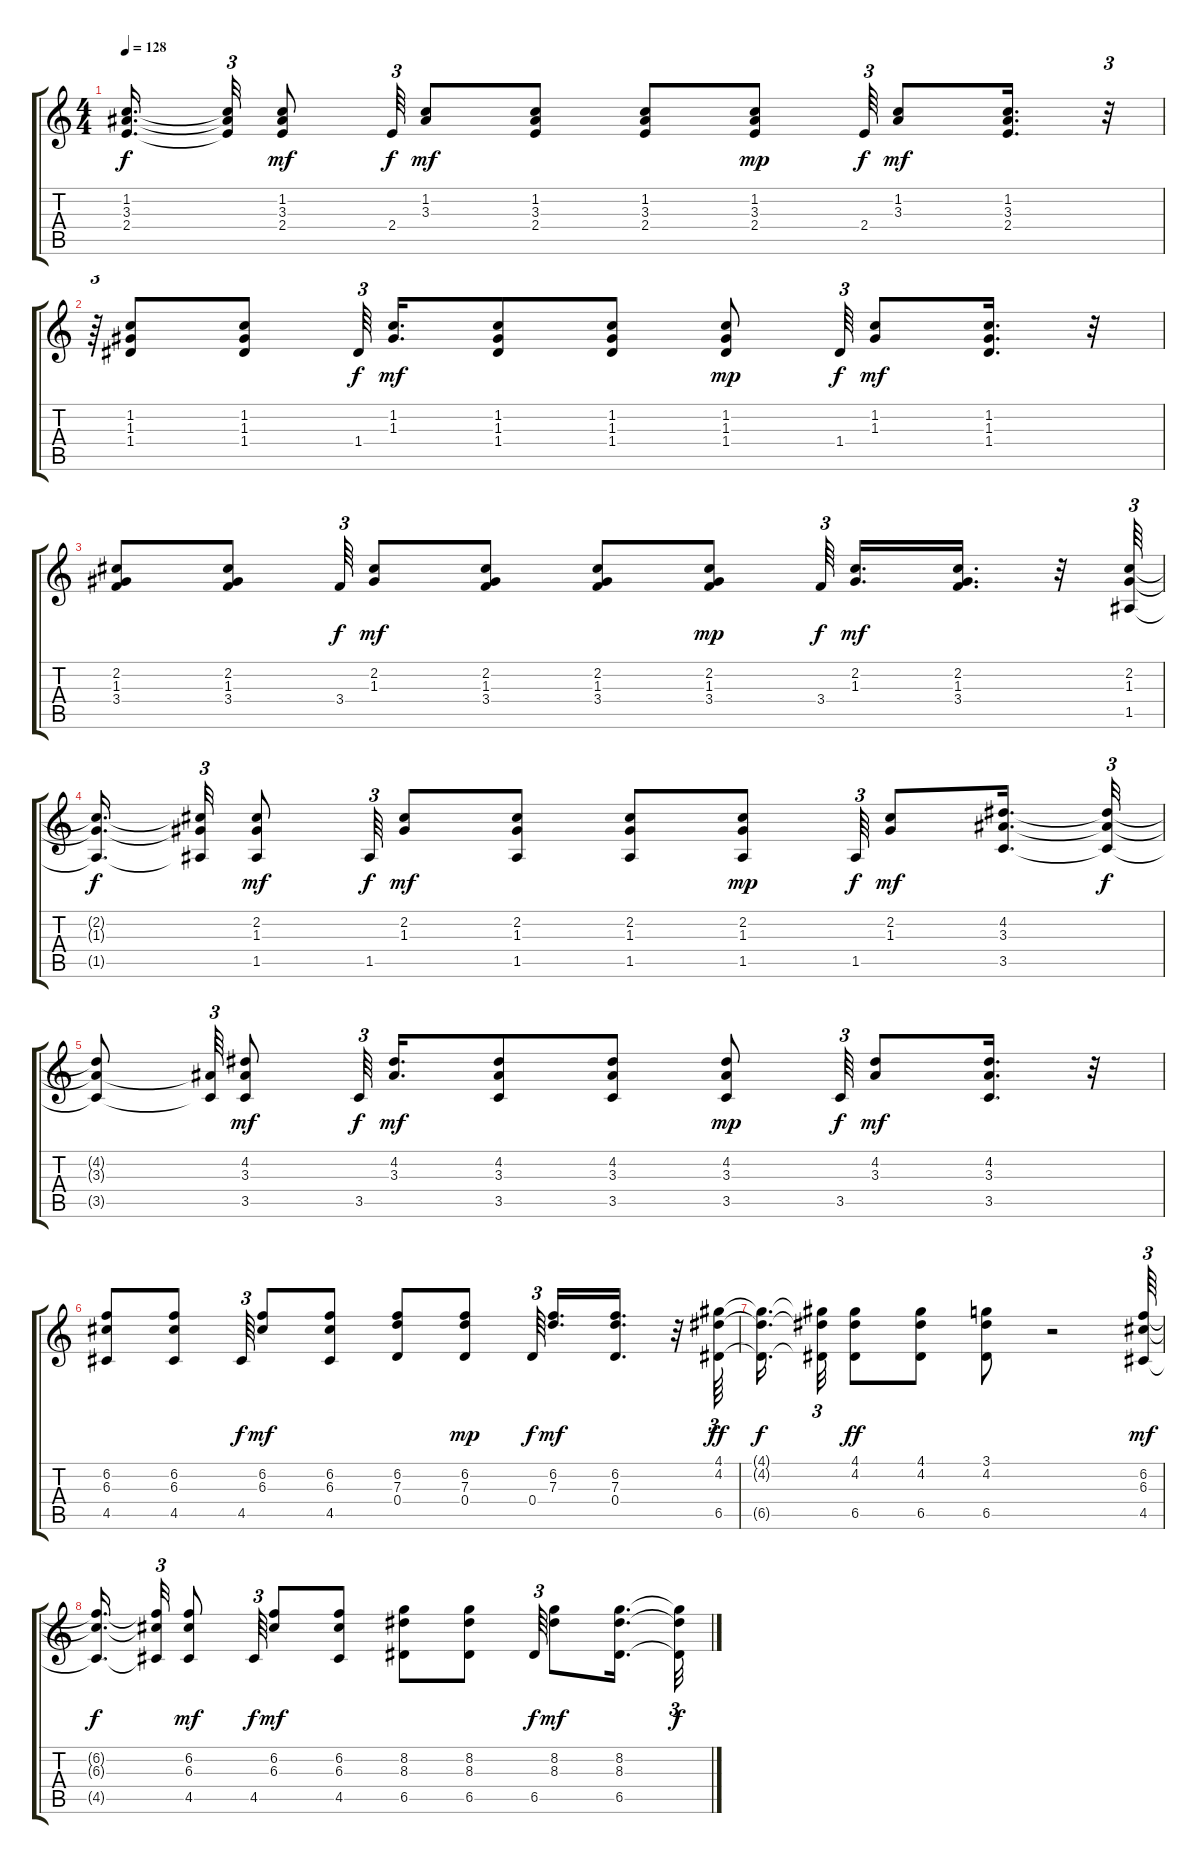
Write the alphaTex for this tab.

\track "" {instrument acousticguitarsteel}
\staff {score tabs}
\tuning (E4 B3 G3 D3 A2 E2) {hide}
\ts (4 4)
\tempo 128
\clef g2
\ks c
(1.2{t} 3.3{t} 2.4{t}).16{d dy f beam splitsecondary} (1.2{t} 3.3{t} 2.4{t}).32{tu (3 2)} (1.2 3.3 2.4).8{dy mf} 2.4.64{tu (3 2) dy f} (1.2 3.3).8{dy mf} (1.2 3.3 2.4).8 (1.2 3.3 2.4).8 (1.2 3.3 2.4).8{dy mp} 2.4.64{tu (3 2) dy f} (1.2 3.3).8{dy mf} (1.2 3.3 2.4).16{d} r.32{tu (3 2)} |
r.64{tu (3 2)} (1.2 1.3 1.4).8 (1.2 1.3 1.4).8 1.4.64{tu (3 2) dy f beam splitsecondary} (1.2 1.3).16{d dy mf} (1.2 1.3 1.4).8 (1.2 1.3 1.4).8 (1.2 1.3 1.4).8{dy mp} 1.4.64{tu (3 2) dy f} (1.2 1.3).8{dy mf} (1.2 1.3 1.4).16{d} r.32 |
(2.2 1.3 3.4).8 (2.2 1.3 3.4).8 3.4.64{tu (3 2) dy f} (2.2 1.3).8{dy mf} (2.2 1.3 3.4).8 (2.2 1.3 3.4).8 (2.2 1.3 3.4).8{dy mp} 3.4.64{tu (3 2) dy f beam splitsecondary} (2.2 1.3).16{d dy mf} (2.2 1.3 3.4).16{d} r.32 (2.2 1.3 1.5).64{tu (3 2)} |
(2.2{t} 1.3{t} 1.5{t}).16{d dy f beam splitsecondary} (2.2{t} 1.3{t} 1.5{t}).32{tu (3 2)} (2.2 1.3 1.5).8{dy mf} 1.5.64{tu (3 2) dy f} (2.2 1.3).8{dy mf} (2.2 1.3 1.5).8 (2.2 1.3 1.5).8 (2.2 1.3 1.5).8{dy mp} 1.5.64{tu (3 2) dy f} (2.2 1.3).8{dy mf} (4.2 3.3 3.5).16{d} (4.2{t} 3.3{t} 3.5{t}).32{tu (3 2) dy f} |
(4.2{t} 3.3{t} 3.5{t}).8 (3.3{t} 3.5{t}).64{tu (3 2)} (4.2 3.3 3.5).8{dy mf} 3.5.64{tu (3 2) dy f beam splitsecondary} (4.2 3.3).16{d dy mf} (4.2 3.3 3.5).8 (4.2 3.3 3.5).8 (4.2 3.3 3.5).8{dy mp} 3.5.64{tu (3 2) dy f} (4.2 3.3).8{dy mf} (4.2 3.3 3.5).16{d} r.32 |
(6.2 6.3 4.5).8 (6.2 6.3 4.5).8 4.5.64{tu (3 2) dy f} (6.2 6.3).8{dy mf} (6.2 6.3 4.5).8 (6.2 7.3 0.4).8 (6.2 7.3 0.4).8{dy mp} 0.4.64{tu (3 2) dy f beam splitsecondary} (6.2 7.3).16{d dy mf} (6.2 7.3 0.4).16{d} r.32 (4.1 4.2 6.5).64{tu (3 2) dy ff} |
(4.1{t} 4.2{t} 6.5{t}).16{d dy f beam splitsecondary} (4.1{t} 4.2{t} 6.5{t}).32{tu (3 2)} (4.1 4.2 6.5).8{dy ff} (4.1 4.2 6.5).8 (3.1 4.2 6.5).8 r.2 (6.2 6.3 4.5).64{tu (3 2) dy mf} |
(6.2{t} 6.3{t} 4.5{t}).16{d dy f beam splitsecondary} (6.2{t} 6.3{t} 4.5{t}).32{tu (3 2)} (6.2 6.3 4.5).8{dy mf} 4.5.64{tu (3 2) dy f} (6.2 6.3).8{dy mf} (6.2 6.3 4.5).8 (8.2 8.3 6.5).8 (8.2 8.3 6.5).8 6.5.64{tu (3 2) dy f} (8.2 8.3).8{dy mf} (8.2 8.3 6.5).16{d} (8.2{t} 8.3{t} 6.5{t}).32{tu (3 2) dy f}
